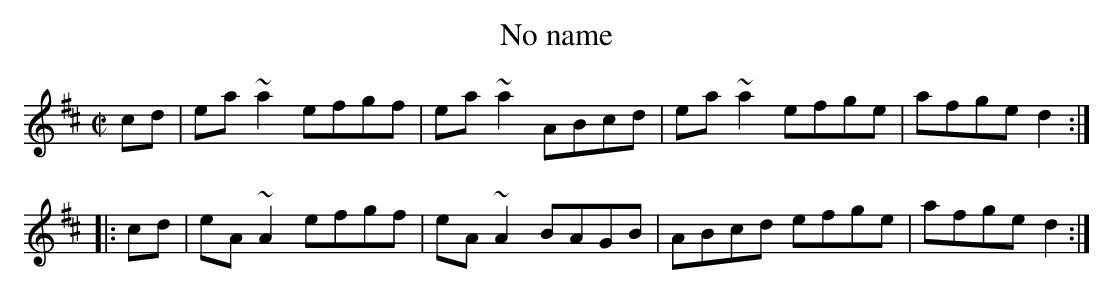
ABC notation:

X:1
T:No name
M:C|
L:1/8
K:Amix
cd|ea~a2 efgf|ea~a2 ABcd|ea~a2 efge|afge d2:|
|:cd|eA~A2 efgf|eA~A2 BAGB|ABcd efge|afge d2:|
